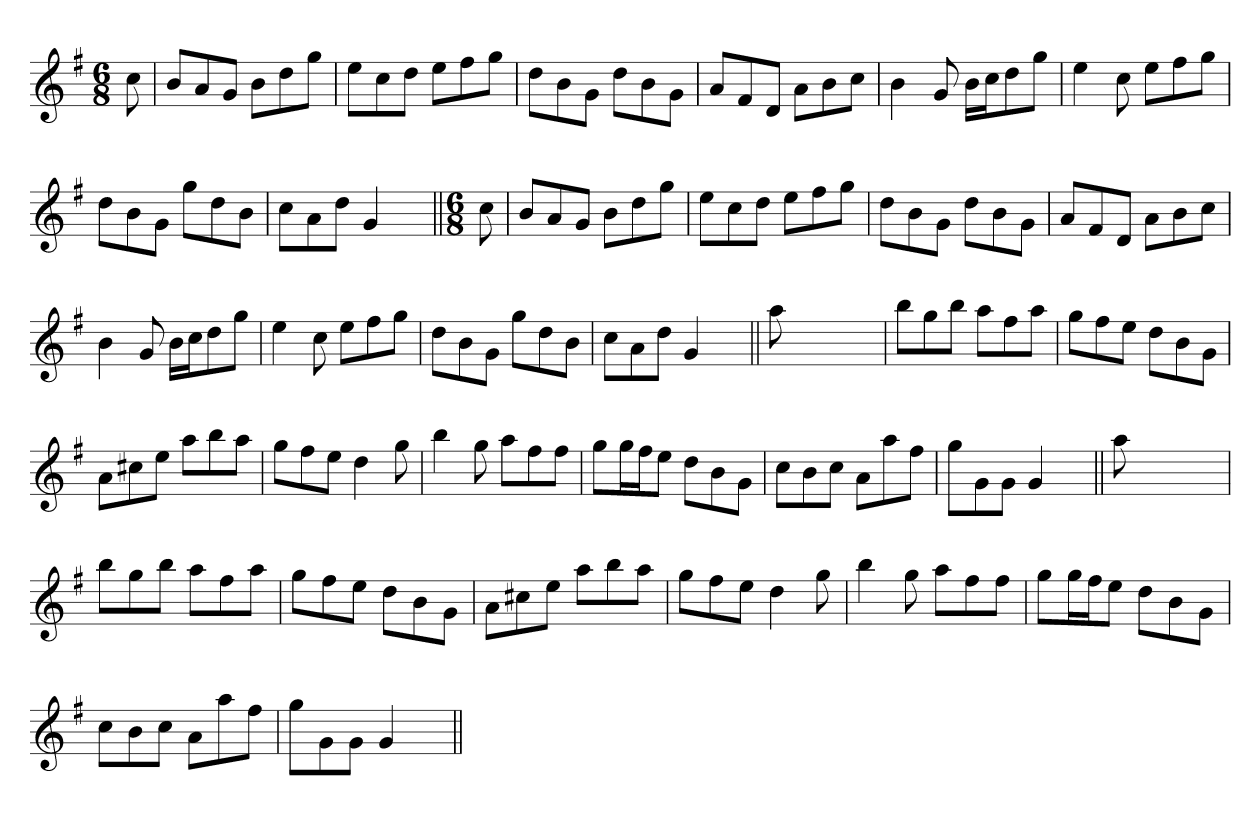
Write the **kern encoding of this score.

**kern
*part1
*staff1
*clefG2
*k[f#]
*G:
*M6/8
=1
8cc
=
8bL
8a
8gJ
8bL
8dd
8ggJ
=
8eeL
8cc
8ddJ
8eeL
8ff#
8ggJ
=
8ddL
8b
8gJ
8ddL
8b
8gJ
=
8aL
8f#
8dJ
8aL
8b
8ccJ
=
4b
8g
16bLL
16ccJ
8dd
8ggJ
=
4ee
8cc
8eeL
8ff#
8ggJ
=
8ddL
8b
8gJ
8ggL
8dd
8bJ
=
8ccL
8a
8ddJ
4g
8ryy
=||
*M6/8
8cc
=
8bL
8a
8gJ
8bL
8dd
8ggJ
=
8eeL
8cc
8ddJ
8eeL
8ff#
8ggJ
=
8ddL
8b
8gJ
8ddL
8b
8gJ
=
8aL
8f#
8dJ
8aL
8b
8ccJ
=
4b
8g
16bLL
16ccJ
8dd
8ggJ
=
4ee
8cc
8eeL
8ff#
8ggJ
=
8ddL
8b
8gJ
8ggL
8dd
8bJ
=
8ccL
8a
8ddJ
4g
8ryy
=||
8aa
2ryy
8ryy
=
8bbL
8gg
8bbJ
8aaL
8ff#
8aaJ
=
8ggL
8ff#
8eeJ
8ddL
8b
8gJ
=
8aL
8cc#X
8eeJ
8aaL
8bb
8aaJ
=
8ggL
8ff#
8eeJ
4dd
8gg
=
4bb
8gg
8aaL
8ff#
8ff#J
=
8ggL
16ggL
16ff#J
8eeJ
8ddL
8b
8gJ
=
8ccL
8b
8ccJ
8aL
8aa
8ff#J
=
8ggL
8g
8gJ
4g
8ryy
=||
8aa
2ryy
8ryy
=
8bbL
8gg
8bbJ
8aaL
8ff#
8aaJ
=
8ggL
8ff#
8eeJ
8ddL
8b
8gJ
=
8aL
8cc#X
8eeJ
8aaL
8bb
8aaJ
=
8ggL
8ff#
8eeJ
4dd
8gg
=
4bb
8gg
8aaL
8ff#
8ff#J
=
8ggL
16ggL
16ff#J
8eeJ
8ddL
8b
8gJ
=
8ccL
8b
8ccJ
8aL
8aa
8ff#J
=
8ggL
8g
8gJ
4g
8ryy
=||
*-
